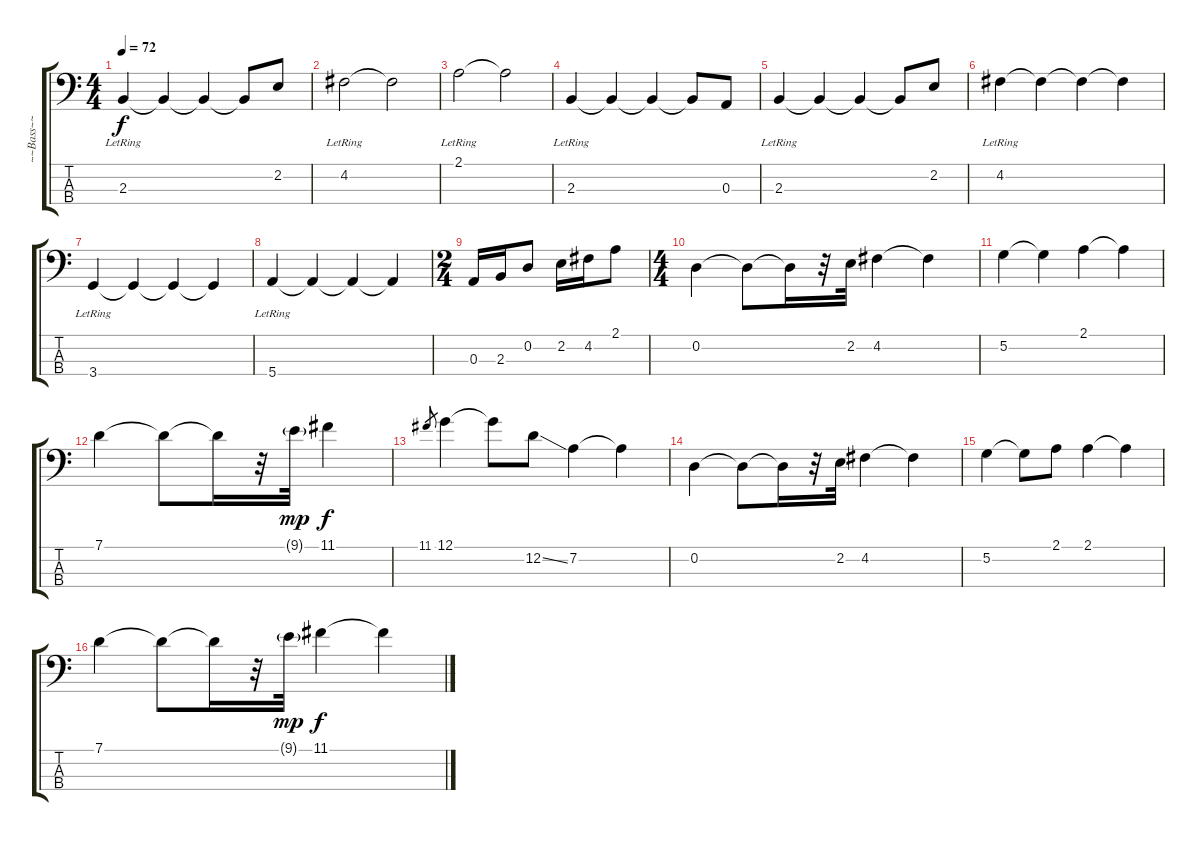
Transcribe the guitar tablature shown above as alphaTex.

\track ("~~Bass~~" "~~Bass~~") {instrument electricbassfinger}
\staff {score tabs}
\tuning (G2 D2 A1 E1) {hide}
\ts (4 4)
\tempo 72
\clef f4
\ks c
2.3{lr}.4{dy f} 2.3{t}.4 2.3{t}.4 2.3{t}.8 2.2.8 |
4.2{lr}.2 4.2{t}.2 |
2.1{lr}.2 2.1{t}.2 |
2.3{lr}.4 2.3{t}.4 2.3{t}.4 2.3{t}.8 0.3.8 |
2.3{lr}.4 2.3{t}.4 2.3{t}.4 2.3{t}.8 2.2.8 |
4.2{lr}.4 4.2{t}.4 4.2{t}.4 4.2{t}.4 |
3.4{lr}.4 3.4{t}.4 3.4{t}.4 3.4{t}.4 |
5.4{lr}.4 5.4{t}.4 5.4{t}.4 5.4{t}.4 |
\ts (2 4)
0.3.16 2.3.16 0.2.8 2.2.16 4.2.16 2.1.8 |
\ts (4 4)
0.2.4 0.2{t}.8 0.2{t}.16 r.32 2.2.32 4.2.4 4.2{t}.4 |
5.2.4 5.2{t}.4 2.1.4 2.1{t}.4 |
7.1.4 7.1{t}.8 7.1{t}.16 r.32 9.1{g}.32{dy mp} 11.1.4{dy f} |
11.1.8{gr} 12.1.4 12.1{t}.8 12.2{ss}.8 7.2.4 7.2{t}.4 |
0.2.4 0.2{t}.8 0.2{t}.16 r.32 2.2.32 4.2.4 4.2{t}.4 |
5.2.4 5.2{t}.8 2.1.8 2.1.4 2.1{t}.4 |
7.1.4 7.1{t}.8 7.1{t}.16 r.32 9.1{g}.32{dy mp} 11.1.4{dy f} 11.1{t}.4
